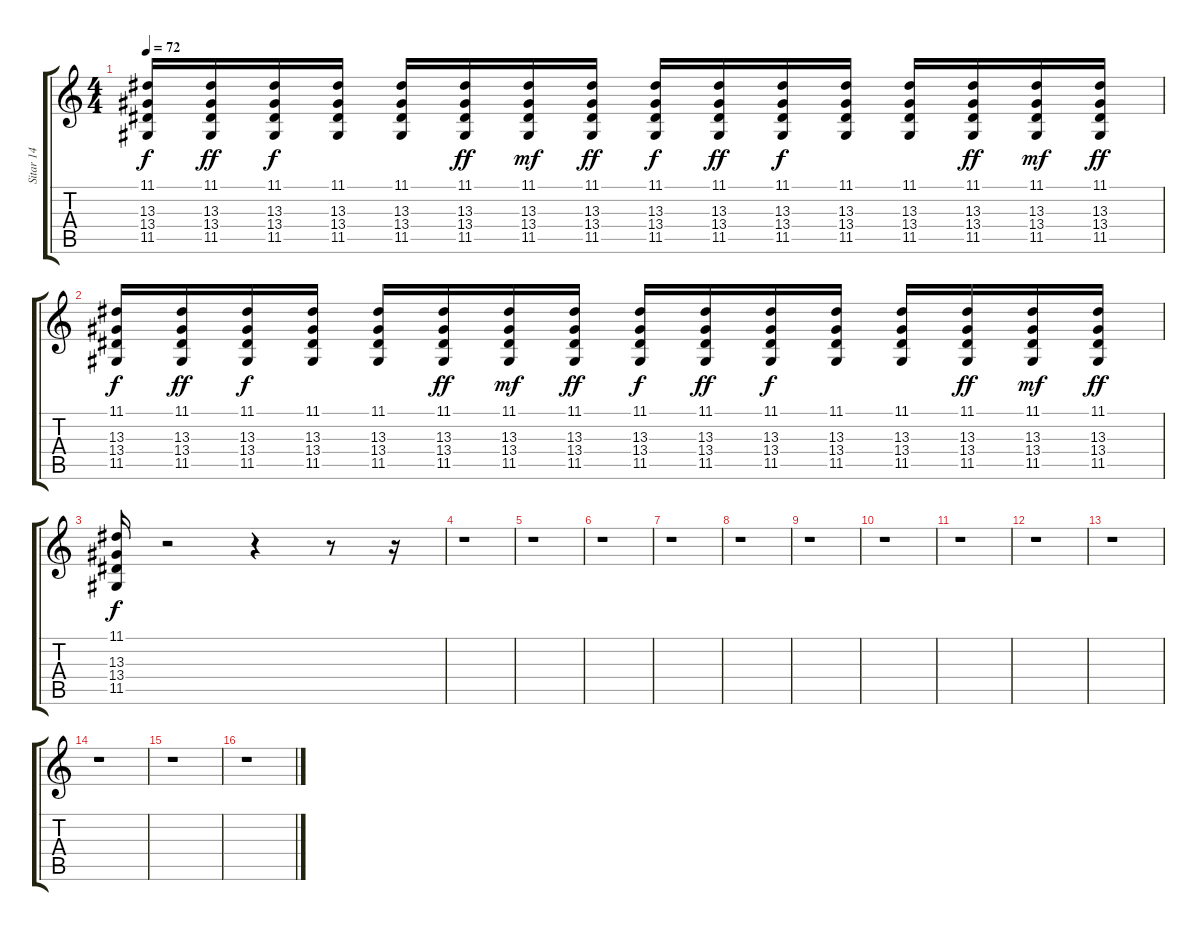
\track ("Sitar 14" "Sitar 14") {instrument sitar}
\staff {score tabs}
\tuning (E4 B3 G3 D3 A2 E2) {hide}
\ts (4 4)
\tempo 72
\clef g2
\ks c
(11.1 13.3 13.4 11.5).16{dy f volume 10 balance 7} (11.1 13.3 13.4 11.5).16{dy ff volume 10 balance 6} (11.1 13.3 13.4 11.5).16{dy f volume 9 balance 5} (11.1 13.3 13.4 11.5).16{volume 8 balance 4} (11.1 13.3 13.4 11.5).16{volume 8 balance 4} (11.1 13.3 13.4 11.5).16{dy ff volume 8 balance 4} (11.1 13.3 13.4 11.5).16{dy mf volume 8 balance 5} (11.1 13.3 13.4 11.5).16{dy ff volume 9 balance 6} (11.1 13.3 13.4 11.5).16{dy f volume 10 balance 5} (11.1 13.3 13.4 11.5).16{dy ff volume 10 balance 5} (11.1 13.3 13.4 11.5).16{dy f volume 11 balance 6} (11.1 13.3 13.4 11.5).16{volume 11 balance 7} (11.1 13.3 13.4 11.5).16{volume 11 balance 7} (11.1 13.3 13.4 11.5).16{dy ff volume 11 balance 8} (11.1 13.3 13.4 11.5).16{dy mf volume 12 balance 9} (11.1 13.3 13.4 11.5).16{dy ff volume 12 balance 9} |
(11.1 13.3 13.4 11.5).16{dy f volume 11} (11.1 13.3 13.4 11.5).16{dy ff volume 11 balance 9} (11.1 13.3 13.4 11.5).16{dy f} (11.1 13.3 13.4 11.5).16 (11.1 13.3 13.4 11.5).16{volume 11 balance 10} (11.1 13.3 13.4 11.5).16{dy ff volume 11 balance 10} (11.1 13.3 13.4 11.5).16{dy mf volume 11 balance 10} (11.1 13.3 13.4 11.5).16{dy ff volume 12 balance 9} (11.1 13.3 13.4 11.5).16{dy f volume 12 balance 8} (11.1 13.3 13.4 11.5).16{dy ff volume 12} (11.1 13.3 13.4 11.5).16{dy f balance 8} (11.1 13.3 13.4 11.5).16{volume 12 balance 8} (11.1 13.3 13.4 11.5).16{volume 12 balance 8} (11.1 13.3 13.4 11.5).16{dy ff volume 12 balance 9} (11.1 13.3 13.4 11.5).16{dy mf volume 13 balance 9} (11.1 13.3 13.4 11.5).16{dy ff volume 13 balance 8} |
(11.1 13.3 13.4 11.5).16{dy f volume 13 balance 8} r.2 r.4 r.8 r.16 |
r.1 |
r.1 |
r.1 |
r.1 |
r.1 |
r.1 |
r.1 |
r.1 |
r.1 |
r.1 |
r.1 |
r.1 |
r.1
